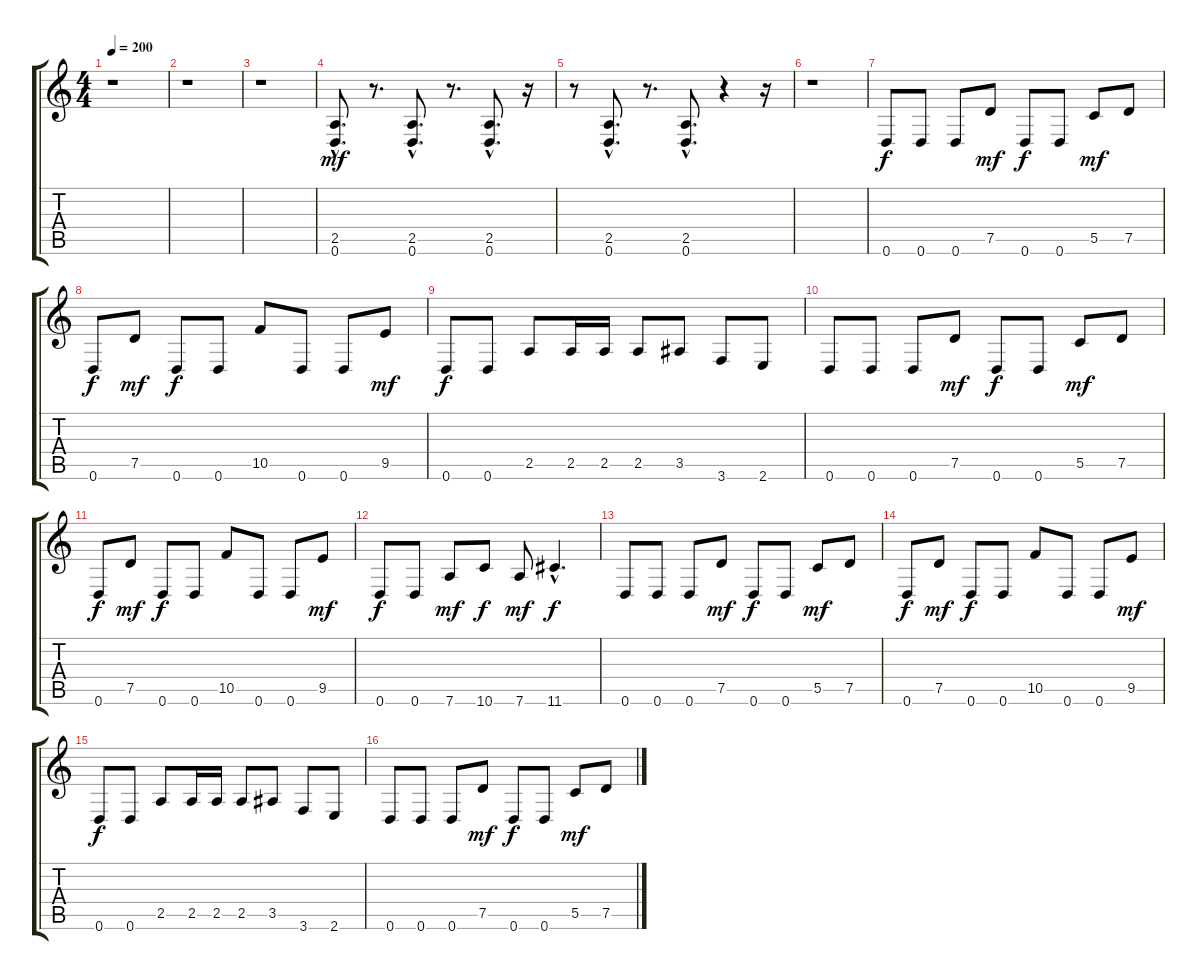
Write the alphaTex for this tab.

\track "" {instrument overdrivenguitar}
\staff {score tabs}
\tuning (D4 A3 F3 C3 G2 D2) {hide}
\ts (4 4)
\tempo 200
\clef g2
\ks c
r.1{dy mf instrument overdrivenguitar} |
r.1 |
r.1 |
(2.5{hac} 0.6{hac}).8{d} r.8{d} (2.5{hac} 0.6{hac}).8{d} r.8{d} (2.5{hac} 0.6{hac}).8{d} r.16 |
r.8 (2.5{hac} 0.6{hac}).8{d} r.8{d} (2.5{hac} 0.6{hac}).8{d} r.4 r.16 |
r.1 |
0.6.8{dy f} 0.6.8 0.6.8 7.5.8{dy mf} 0.6.8{dy f} 0.6.8 5.5.8{dy mf} 7.5.8 |
0.6.8{dy f} 7.5.8{dy mf} 0.6.8{dy f} 0.6.8 10.5.8 0.6.8 0.6.8 9.5.8{dy mf} |
0.6.8{dy f} 0.6.8 2.5.8 2.5.16 2.5.16 2.5.8 3.5.8 3.6.8 2.6.8 |
0.6.8 0.6.8 0.6.8 7.5.8{dy mf} 0.6.8{dy f} 0.6.8 5.5.8{dy mf} 7.5.8 |
0.6.8{dy f} 7.5.8{dy mf} 0.6.8{dy f} 0.6.8 10.5.8 0.6.8 0.6.8 9.5.8{dy mf} |
0.6.8{dy f} 0.6.8 7.6.8{dy mf} 10.6.8{dy f} 7.6.8{dy mf} 11.6{hac}.4{d dy f} |
0.6.8 0.6.8 0.6.8 7.5.8{dy mf} 0.6.8{dy f} 0.6.8 5.5.8{dy mf} 7.5.8 |
0.6.8{dy f} 7.5.8{dy mf} 0.6.8{dy f} 0.6.8 10.5.8 0.6.8 0.6.8 9.5.8{dy mf} |
0.6.8{dy f} 0.6.8 2.5.8 2.5.16 2.5.16 2.5.8 3.5.8 3.6.8 2.6.8 |
0.6.8 0.6.8 0.6.8 7.5.8{dy mf} 0.6.8{dy f} 0.6.8 5.5.8{dy mf} 7.5.8
